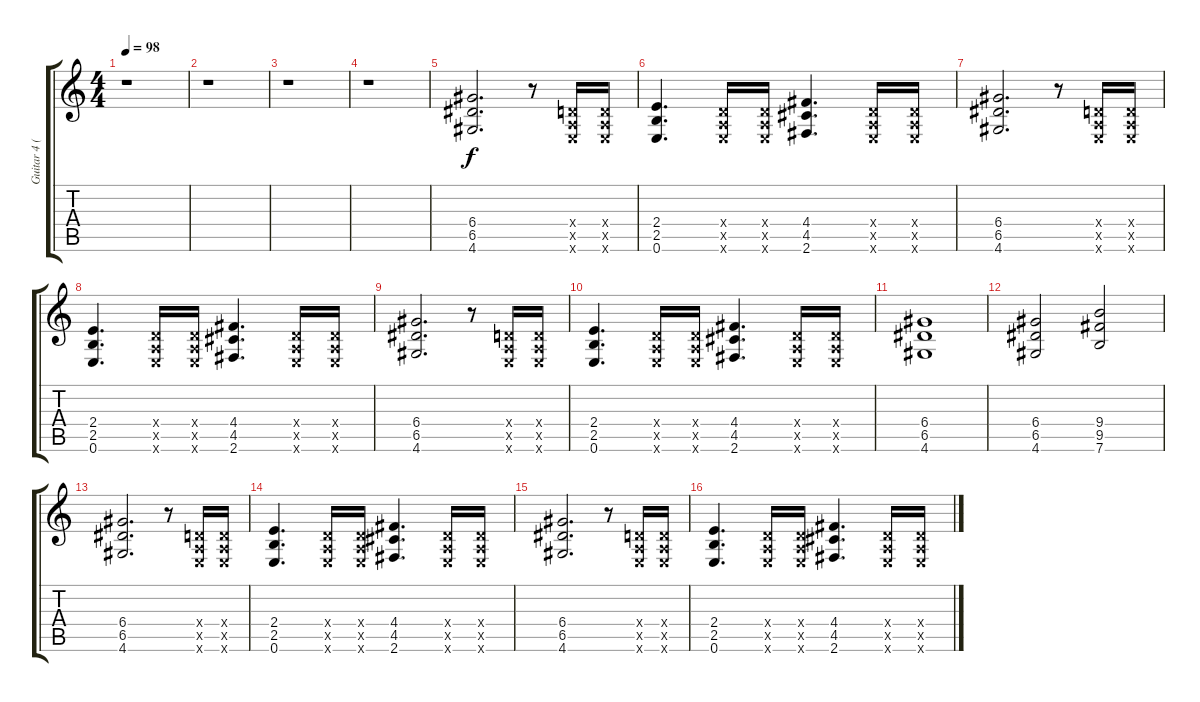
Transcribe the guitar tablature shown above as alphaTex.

\track ("Guitar 4 (Rhythm)" "Guitar 4 (") {instrument distortionguitar}
\staff {score tabs}
\tuning (E4 B3 G3 D3 A2 E2) {hide}
\ts (4 4)
\tempo 98
\clef g2
\ks c
r.1{dy f} |
r.1 |
r.1 |
r.1 |
(6.4 6.5 4.6).2{d} r.8 (0.4{x} 0.5{x} 0.6{x}).16 (0.4{x} 0.5{x} 0.6{x}).16 |
(2.4 2.5 0.6).4{d} (0.4{x} 0.5{x} 0.6{x}).16 (0.4{x} 0.5{x} 0.6{x}).16 (4.4 4.5 2.6).4{d} (0.4{x} 0.5{x} 0.6{x}).16 (0.4{x} 0.5{x} 0.6{x}).16 |
(6.4 6.5 4.6).2{d} r.8 (0.4{x} 0.5{x} 0.6{x}).16 (0.4{x} 0.5{x} 0.6{x}).16 |
(2.4 2.5 0.6).4{d} (0.4{x} 0.5{x} 0.6{x}).16 (0.4{x} 0.5{x} 0.6{x}).16 (4.4 4.5 2.6).4{d} (0.4{x} 0.5{x} 0.6{x}).16 (0.4{x} 0.5{x} 0.6{x}).16 |
(6.4 6.5 4.6).2{d} r.8 (0.4{x} 0.5{x} 0.6{x}).16 (0.4{x} 0.5{x} 0.6{x}).16 |
(2.4 2.5 0.6).4{d} (0.4{x} 0.5{x} 0.6{x}).16 (0.4{x} 0.5{x} 0.6{x}).16 (4.4 4.5 2.6).4{d} (0.4{x} 0.5{x} 0.6{x}).16 (0.4{x} 0.5{x} 0.6{x}).16 |
(6.4 6.5 4.6).1 |
(6.4 6.5 4.6).2 (9.4 9.5 7.6).2 |
(6.4 6.5 4.6).2{d} r.8 (0.4{x} 0.5{x} 0.6{x}).16 (0.4{x} 0.5{x} 0.6{x}).16 |
(2.4 2.5 0.6).4{d} (0.4{x} 0.5{x} 0.6{x}).16 (0.4{x} 0.5{x} 0.6{x}).16 (4.4 4.5 2.6).4{d} (0.4{x} 0.5{x} 0.6{x}).16 (0.4{x} 0.5{x} 0.6{x}).16 |
(6.4 6.5 4.6).2{d} r.8 (0.4{x} 0.5{x} 0.6{x}).16 (0.4{x} 0.5{x} 0.6{x}).16 |
(2.4 2.5 0.6).4{d} (0.4{x} 0.5{x} 0.6{x}).16 (0.4{x} 0.5{x} 0.6{x}).16 (4.4 4.5 2.6).4{d} (0.4{x} 0.5{x} 0.6{x}).16 (0.4{x} 0.5{x} 0.6{x}).16
